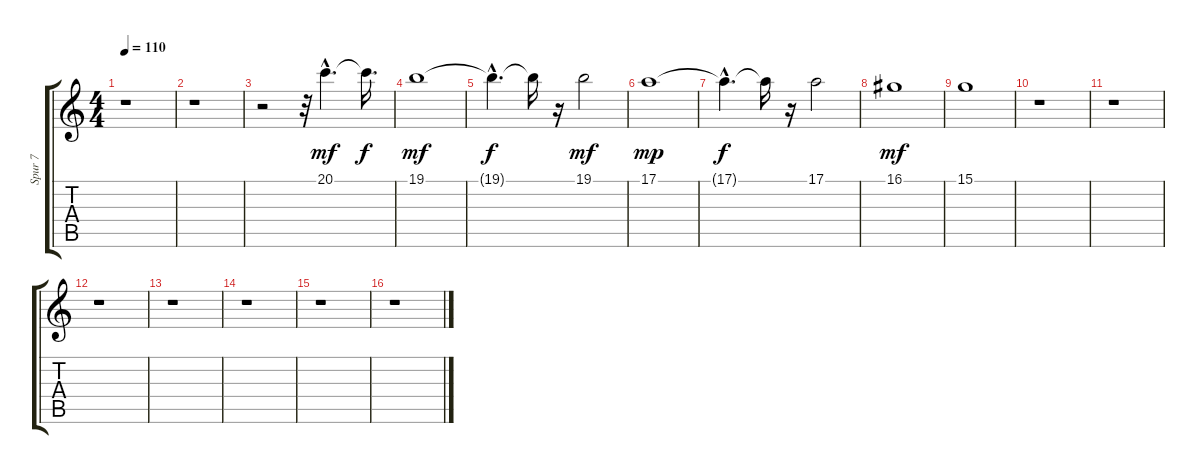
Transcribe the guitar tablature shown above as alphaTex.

\track ("Spur 7" "Spur 7") {instrument stringensemble1}
\staff {score tabs}
\tuning (E4 B3 G3 D3 A2 E2) {hide}
\ts (4 4)
\tempo 110
\clef g2
\ks c
r.1{dy mf} |
r.1 |
r.2 r.32 20.1{hac}.4{d} 20.1{t}.16{d dy f} |
19.1.1{dy mf} |
19.1{hac t}.4{d dy f} 19.1{t}.16 r.16 19.1.2{dy mf} |
17.1.1{dy mp} |
17.1{hac t}.4{d dy f} 17.1{t}.16 r.16 17.1.2 |
16.1.1{dy mf} |
15.1.1 |
r.1 |
r.1 |
r.1 |
r.1 |
r.1 |
r.1 |
r.1
